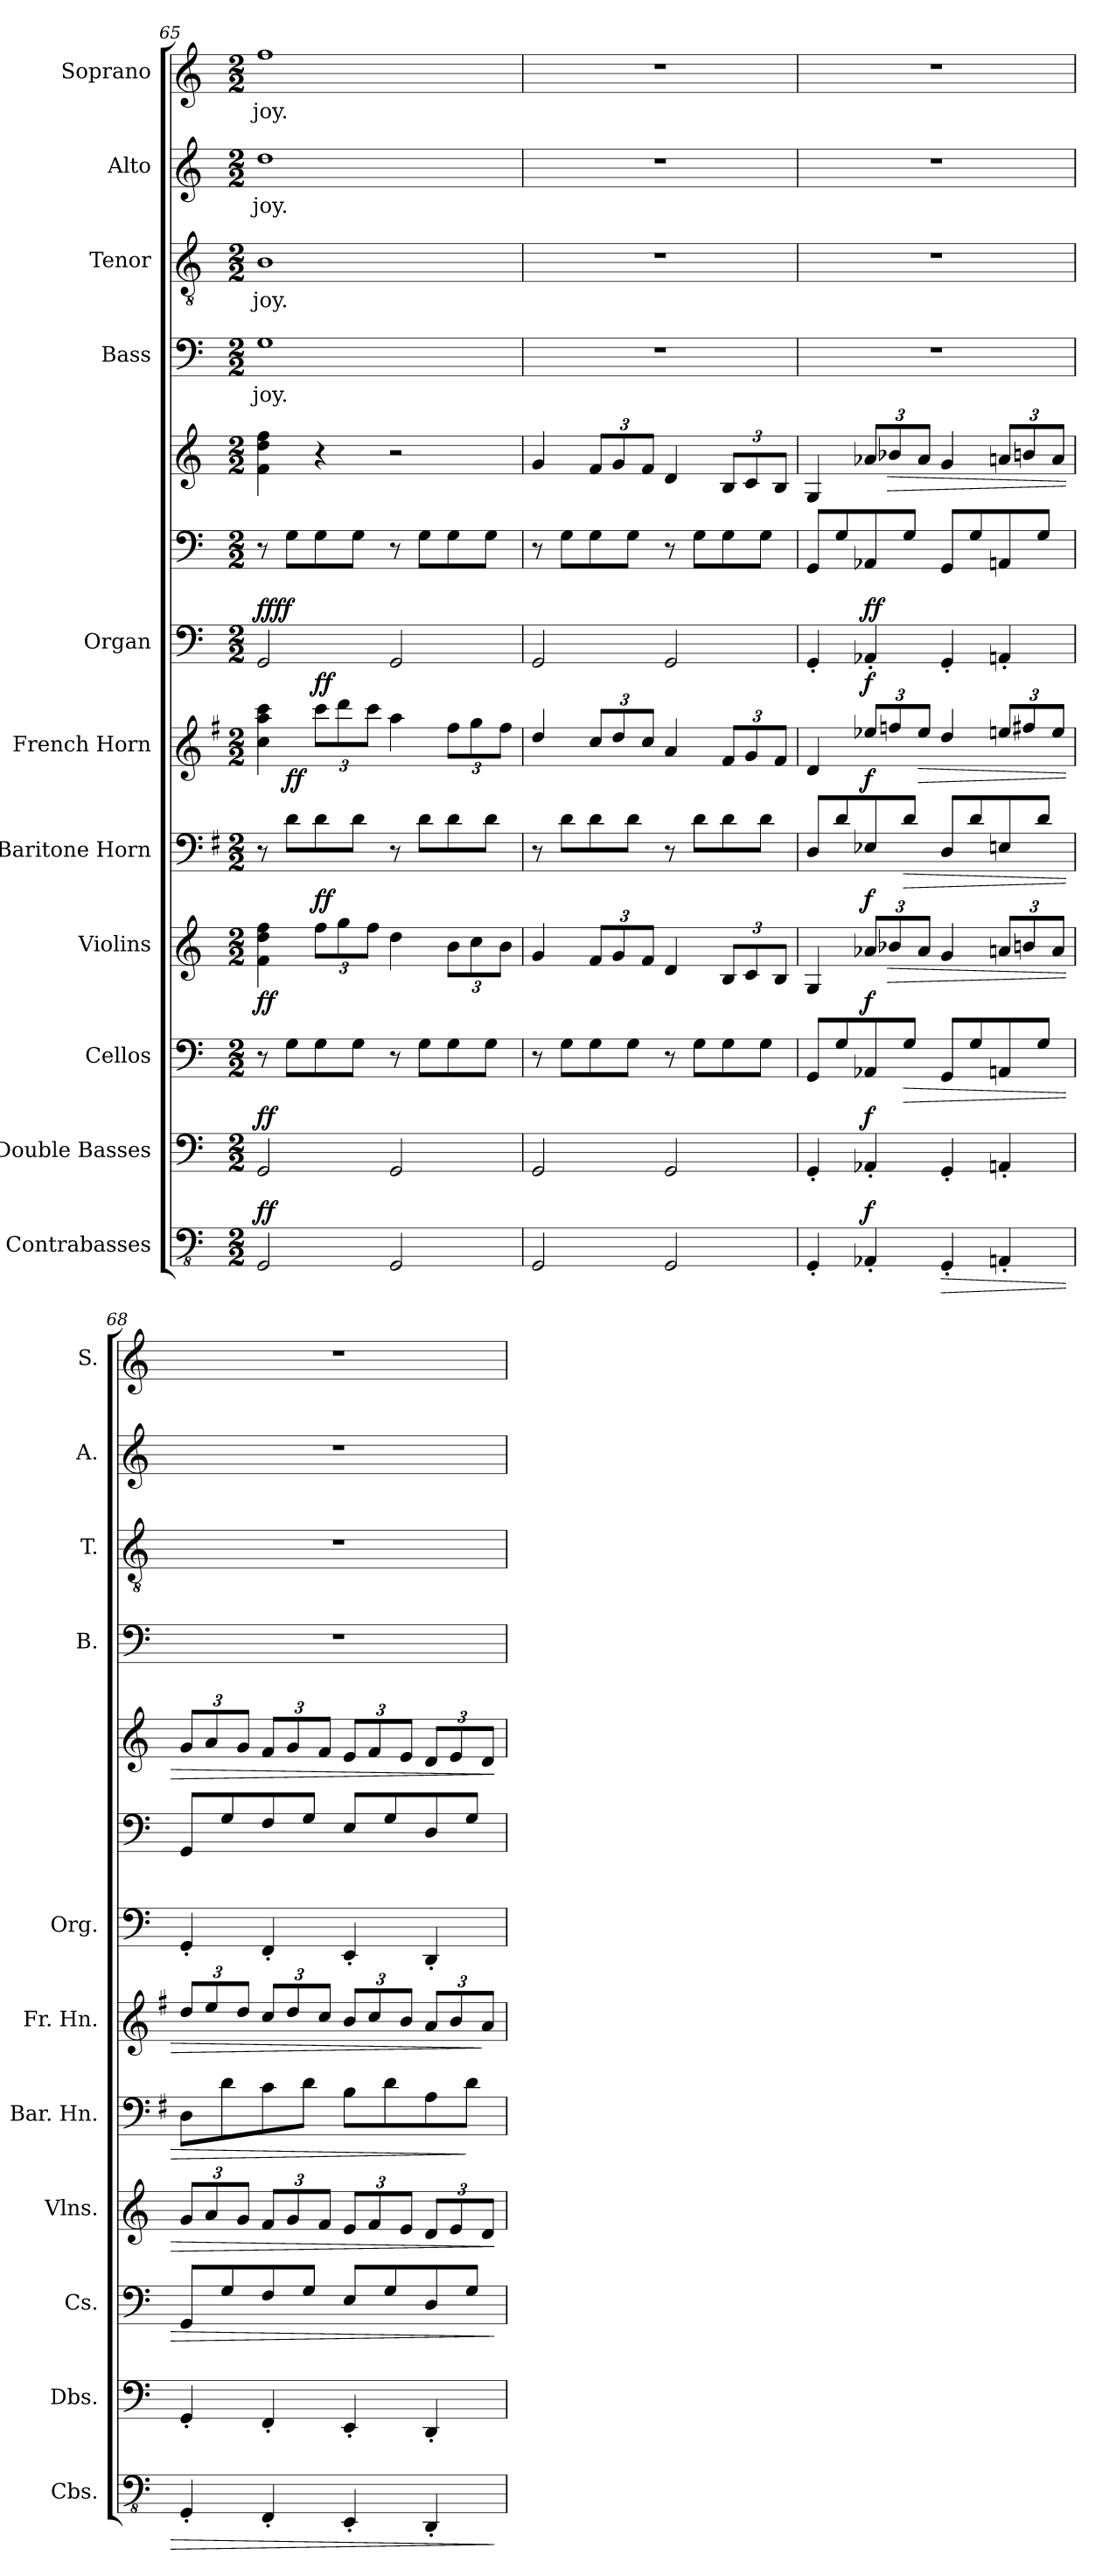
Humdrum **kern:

**kern	**dynam	**kern	**dynam	**kern	**dynam	**kern	**dynam	**kern	**dynam	**kern	**dynam	**kern	**kern	**kern	**dynam	**kern	**text	**kern	**text	**kern	**text	**kern	**text
*part11	*part11	*part10	*part10	*part9	*part9	*part8	*part8	*part7	*part7	*part6	*part6	*part5	*part5	*part5	*part5	*part4	*part4	*part3	*part3	*part2	*part2	*part1	*part1
*staff13	*staff13	*staff12	*staff12	*staff11	*staff11	*staff10	*staff10	*staff9	*staff9	*staff8	*staff8	*staff7	*staff6	*staff5	*staff5/6/7	*staff4	*staff4	*staff3	*staff3	*staff2	*staff2	*staff1	*staff1
*I"Contrabasses	*	*I"Double Basses	*	*I"Cellos	*	*I"Violins	*	*I"Baritone Horn	*	*I"French Horn	*	*I"Organ	*	*	*	*I"Bass	*	*I"Tenor	*	*I"Alto	*	*I"Soprano	*
*I'Cbs.	*	*I'Dbs.	*	*I'Cs.	*	*I'Vlns.	*	*I'Bar. Hn.	*	*I'Fr. Hn.	*	*I'Org.	*	*	*	*I'B.	*	*I'T.	*	*I'A.	*	*I'S.	*
*clefFv4	*	*clefF4	*	*clefF4	*	*clefG2	*	*clefF4	*	*clefG2	*	*clefF4	*clefF4	*clefG2	*	*clefF4	*	*clefGv2	*	*clefG2	*	*clefG2	*
*	*	*	*	*	*	*	*	*ITrd4c7	*	*ITrd4c7	*	*	*	*	*	*	*	*	*	*	*	*	*
*k[]	*	*k[]	*	*k[]	*	*k[]	*	*k[]	*	*k[]	*	*k[]	*k[]	*k[]	*	*k[]	*	*k[]	*	*k[]	*	*k[]	*
*C:	*	*C:	*	*C:	*	*C:	*	*C:	*	*C:	*	*C:	*C:	*C:	*	*C:	*	*C:	*	*C:	*	*C:	*
*M2/2	*	*M2/2	*	*M2/2	*	*M2/2	*	*M2/2	*	*M2/2	*	*M2/2	*M2/2	*M2/2	*	*M2/2	*	*M2/2	*	*M2/2	*	*M2/2	*
=65	=65	=65	=65	=65	=65	=65	=65	=65	=65	=65	=65	=65	=65	=65	=65	=65	=65	=65	=65	=65	=65	=65	=65
!	!LO:DY:a	!	!LO:DY:a	!	!LO:DY:a	!	!	!	!	!	!	!	!	!	!LO:DY:a=3	!	!	!	!	!	!	!	!
!	!	!	!	!	!	!	!	!	!	!	!	!	!	!	!LO:DY:n=1:b	!	!	!	!	!	!	!	!
2GGG/	ff	2GG/	ff	8r	ff	4f\ 4dd\ 4ff\	.	8r	.	4f\ 4dd\ 4ff\	.	2GG/	8r	4f\ 4dd\ 4ff\	ff ff	1G	joy.	1B	joy.	1dd	joy.	1ff	joy.
!	!	!	!	!	!	!	!	!	!LO:DY:a	!	!	!	!	!	!	!	!	!	!	!	!	!	!
.	.	.	.	8G\L	.	.	.	8G\L	ff	.	.	.	8G\L	.	.	.	.	.	.	.	.	.	.
*	*	*	*	*	*	*Xbrackettup	*	*	*	*Xbrackettup	*	*	*	*	*	*	*	*	*	*	*	*	*
!	!	!	!	!	!	!	!LO:DY:a	!	!	!	!LO:DY:a	!	!	!	!	!	!	!	!	!	!	!	!
.	.	.	.	8G\	.	12ff\L	ff	8G\	.	12ff\L	ff	.	8G\	4r	.	.	.	.	.	.	.	.	.
.	.	.	.	.	.	12gg\	.	.	.	12gg\	.	.	.	.	.	.	.	.	.	.	.	.	.
.	.	.	.	8G\J	.	.	.	8G\J	.	.	.	.	8G\J	.	.	.	.	.	.	.	.	.	.
.	.	.	.	.	.	12ff\J	.	.	.	12ff\J	.	.	.	.	.	.	.	.	.	.	.	.	.
2GGG/	.	2GG/	.	8r	.	4dd\	.	8r	.	4dd\	.	2GG/	8r	2r	.	.	.	.	.	.	.	.	.
.	.	.	.	8G\L	.	.	.	8G\L	.	.	.	.	8G\L	.	.	.	.	.	.	.	.	.	.
.	.	.	.	8G\	.	12b\L	.	8G\	.	12b\L	.	.	8G\	.	.	.	.	.	.	.	.	.	.
.	.	.	.	.	.	12cc\	.	.	.	12cc\	.	.	.	.	.	.	.	.	.	.	.	.	.
.	.	.	.	8G\J	.	.	.	8G\J	.	.	.	.	8G\J	.	.	.	.	.	.	.	.	.	.
.	.	.	.	.	.	12b\J	.	.	.	12b\J	.	.	.	.	.	.	.	.	.	.	.	.	.
=66	=66	=66	=66	=66	=66	=66	=66	=66	=66	=66	=66	=66	=66	=66	=66	=66	=66	=66	=66	=66	=66	=66	=66
2GGG/	.	2GG/	.	8r	.	4g/	.	8r	.	4g/	.	2GG/	8r	4g/	.	1r	.	1r	.	1r	.	1r	.
.	.	.	.	8G\L	.	.	.	8G\L	.	.	.	.	8G\L	.	.	.	.	.	.	.	.	.	.
*	*	*	*	*	*	*	*	*	*	*	*	*	*	*Xbrackettup	*	*	*	*	*	*	*	*	*
.	.	.	.	8G\	.	12f/L	.	8G\	.	12f/L	.	.	8G\	12f/L	.	.	.	.	.	.	.	.	.
.	.	.	.	.	.	12g/	.	.	.	12g/	.	.	.	12g/	.	.	.	.	.	.	.	.	.
.	.	.	.	8G\J	.	.	.	8G\J	.	.	.	.	8G\J	.	.	.	.	.	.	.	.	.	.
.	.	.	.	.	.	12f/J	.	.	.	12f/J	.	.	.	12f/J	.	.	.	.	.	.	.	.	.
2GGG/	.	2GG/	.	8r	.	4d/	.	8r	.	4d/	.	2GG/	8r	4d/	.	.	.	.	.	.	.	.	.
.	.	.	.	8G\L	.	.	.	8G\L	.	.	.	.	8G\L	.	.	.	.	.	.	.	.	.	.
.	.	.	.	8G\	.	12B/L	.	8G\	.	12B/L	.	.	8G\	12B/L	.	.	.	.	.	.	.	.	.
.	.	.	.	.	.	12c/	.	.	.	12c/	.	.	.	12c/	.	.	.	.	.	.	.	.	.
.	.	.	.	8G\J	.	.	.	8G\J	.	.	.	.	8G\J	.	.	.	.	.	.	.	.	.	.
.	.	.	.	.	.	12B/J	.	.	.	12B/J	.	.	.	12B/J	.	.	.	.	.	.	.	.	.
=67	=67	=67	=67	=67	=67	=67	=67	=67	=67	=67	=67	=67	=67	=67	=67	=67	=67	=67	=67	=67	=67	=67	=67
4GGG'/	.	4GG'/	.	8GG/L	.	4G/	.	8GG/L	.	4G/	.	4GG'/	8GG/L	4G/	.	1r	.	1r	.	1r	.	1r	.
.	.	.	.	8G/	.	.	.	8G/	.	.	.	.	8G/	.	.	.	.	.	.	.	.	.	.
!	!LO:DY:a	!	!LO:DY:a	!	!LO:DY:a	!	!LO:DY:a	!	!LO:DY:a	!	!LO:DY:a	!	!	!	!LO:DY:a=3	!	!	!	!	!	!	!	!
!	!	!	!	!	!	!	!	!	!	!	!	!	!	!	!LO:DY:n=1:b	!	!	!	!	!	!	!	!
4AAA-X'/	f	4AA-X'/	f	8AA-X/	f	12a-X/L	f	8AA-X/	f	12a-X/L	f	4AA-X'/	8AA-X/	12a-X/L	f f	.	.	.	.	.	.	.	.
!	!	!	!	!	!	!	!LO:HP:b	!	!	!	!	!	!	!	!LO:HP:b	!	!	!	!	!	!	!	!
.	.	.	.	.	.	12b-X/	>	.	.	12b-X/	.	.	.	12b-X/	>	.	.	.	.	.	.	.	.
!	!	!	!	!	!LO:HP:b	!	!	!	!LO:HP:b	!	!	!	!	!	!	!	!	!	!	!	!	!	!
.	.	.	.	8G/J	>	.	.	8G/J	>	.	.	.	8G/J	.	.	.	.	.	.	.	.	.	.
!	!	!	!	!	!	!	!	!	!	!	!LO:HP:b	!	!	!	!	!	!	!	!	!	!	!	!
.	.	.	.	.	.	12a-/J	.	.	.	12a-/J	>	.	.	12a-/J	.	.	.	.	.	.	.	.	.
!	!LO:HP:b	!	!	!	!	!	!	!	!	!	!	!	!	!	!	!	!	!	!	!	!	!	!
4GGG'/	>	4GG'/	.	8GG/L	.	4g/	.	8GG/L	.	4g/	.	4GG'/	8GG/L	4g/	.	.	.	.	.	.	.	.	.
.	.	.	.	8G/	.	.	.	8G/	.	.	.	.	8G/	.	.	.	.	.	.	.	.	.	.
4AAAn'/	.	4AAn'/	.	8AAn/	.	12an/L	.	8AAn/	.	12an/L	.	4AAn'/	8AAn/	12an/L	.	.	.	.	.	.	.	.	.
.	.	.	.	.	.	12bn/	.	.	.	12bn/	.	.	.	12bn/	.	.	.	.	.	.	.	.	.
.	.	.	.	8G/J	.	.	.	8G/J	.	.	.	.	8G/J	.	.	.	.	.	.	.	.	.	.
.	.	.	.	.	.	12a/J	.	.	.	12a/J	.	.	.	12a/J	.	.	.	.	.	.	.	.	.
=68	=68	=68	=68	=68	=68	=68	=68	=68	=68	=68	=68	=68	=68	=68	=68	=68	=68	=68	=68	=68	=68	=68	=68
4GGG'/	.	4GG'/	.	8GG/L	.	12g/L	.	8GG\L	.	12g/L	.	4GG'/	8GG/L	12g/L	.	1r	.	1r	.	1r	.	1r	.
.	.	.	.	.	.	12a/	.	.	.	12a/	.	.	.	12a/	.	.	.	.	.	.	.	.	.
.	.	.	.	8G/	.	.	.	8G\	.	.	.	.	8G/	.	.	.	.	.	.	.	.	.	.
.	.	.	.	.	.	12g/J	.	.	.	12g/J	.	.	.	12g/J	.	.	.	.	.	.	.	.	.
4FFF'/	.	4FF'/	.	8F/	.	12f/L	.	8F\	.	12f/L	.	4FF'/	8F/	12f/L	.	.	.	.	.	.	.	.	.
.	.	.	.	.	.	12g/	.	.	.	12g/	.	.	.	12g/	.	.	.	.	.	.	.	.	.
.	.	.	.	8G/J	.	.	.	8G\J	.	.	.	.	8G/J	.	.	.	.	.	.	.	.	.	.
.	.	.	.	.	.	12f/J	.	.	.	12f/J	.	.	.	12f/J	.	.	.	.	.	.	.	.	.
4EEE'/	.	4EE'/	.	8E/L	.	12e/L	.	8E\L	.	12e/L	.	4EE'/	8E/L	12e/L	.	.	.	.	.	.	.	.	.
.	.	.	.	.	.	12f/	.	.	.	12f/	.	.	.	12f/	.	.	.	.	.	.	.	.	.
.	.	.	.	8G/	.	.	.	8G\	.	.	.	.	8G/	.	.	.	.	.	.	.	.	.	.
.	.	.	.	.	.	12e/J	.	.	.	12e/J	.	.	.	12e/J	.	.	.	.	.	.	.	.	.
4DDD'/	.	4DD'/	.	8D/	.	12d/L	.	8D\	.	12d/L	.	4DD'/	8D/	12d/L	.	.	.	.	.	.	.	.	.
.	.	.	.	.	.	12e/	.	.	.	12e/	.	.	.	12e/	.	.	.	.	.	.	.	.	.
.	.	.	.	8G/J	.	.	.	8G\J	]	.	.	.	8G/J	.	.	.	.	.	.	.	.	.	.
.	.	.	.	.	.	12d/J	.	.	.	12d/J	]	.	.	12d/J	.	.	.	.	.	.	.	.	.
.	]	.	.	.	]	.	]	.	.	.	.	.	.	.	]	.	.	.	.	.	.	.	.
=	=	=	=	=	=	=	=	=	=	=	=	=	=	=	=	=	=	=	=	=	=	=	=
*-	*-	*-	*-	*-	*-	*-	*-	*-	*-	*-	*-	*-	*-	*-	*-	*-	*-	*-	*-	*-	*-	*-	*-
